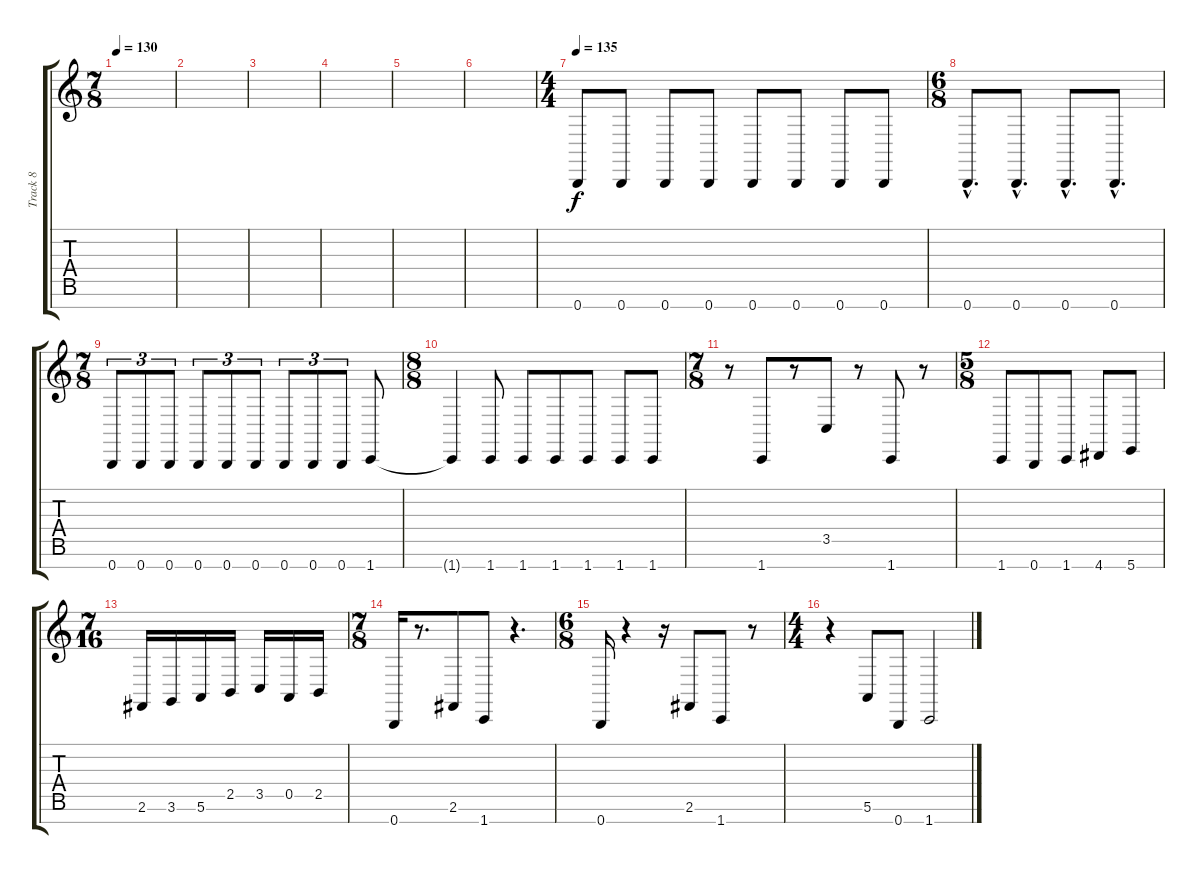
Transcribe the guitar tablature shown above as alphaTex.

\track ("Track 8" "Track 8") {instrument acousticgrandpiano}
\staff {score tabs}
\tuning (E4 B3 G3 D3 A2 E2 B1) {hide}
\ts (7 8)
\tempo 130
\clef g2
\ks c
|
|
|
|
|
|
\ts (4 4)
\tempo 135
0.7.8 0.7.8 0.7.8 0.7.8 0.7.8 0.7.8 0.7.8 0.7.8 |
\ts (6 8)
0.7{hac}.8{d} 0.7{hac}.8{d} 0.7{hac}.8{d} 0.7{hac}.8{d} |
\ts (7 8)
0.7.8{tu (3 2)} 0.7.8{tu (3 2)} 0.7.8{tu (3 2)} 0.7.8{tu (3 2)} 0.7.8{tu (3 2)} 0.7.8{tu (3 2)} 0.7.8{tu (3 2)} 0.7.8{tu (3 2)} 0.7.8{tu (3 2)} 1.7.8 |
\ts (8 8)
1.7{t}.4 1.7.8 1.7.8 1.7.8 1.7.8 1.7.8 1.7.8 |
\ts (7 8)
r.8 1.7.8 r.8 3.5.8 r.8 1.7.8 r.8 |
\ts (5 8)
1.7.8 0.7.8 1.7.8 4.7.8 5.7.8 |
\ts (7 16)
2.6.16 3.6.16 5.6.16 2.5.16 3.5.16 0.5.16 2.5.16 |
\ts (7 8)
0.7.16 r.8{d} 2.6.8 1.7.8 r.4{d} |
\ts (6 8)
0.7.16 r.4 r.16 2.6.8 1.7.8 r.8 |
\ts (4 4)
r.4 5.6.8 0.7.8 1.7.2
